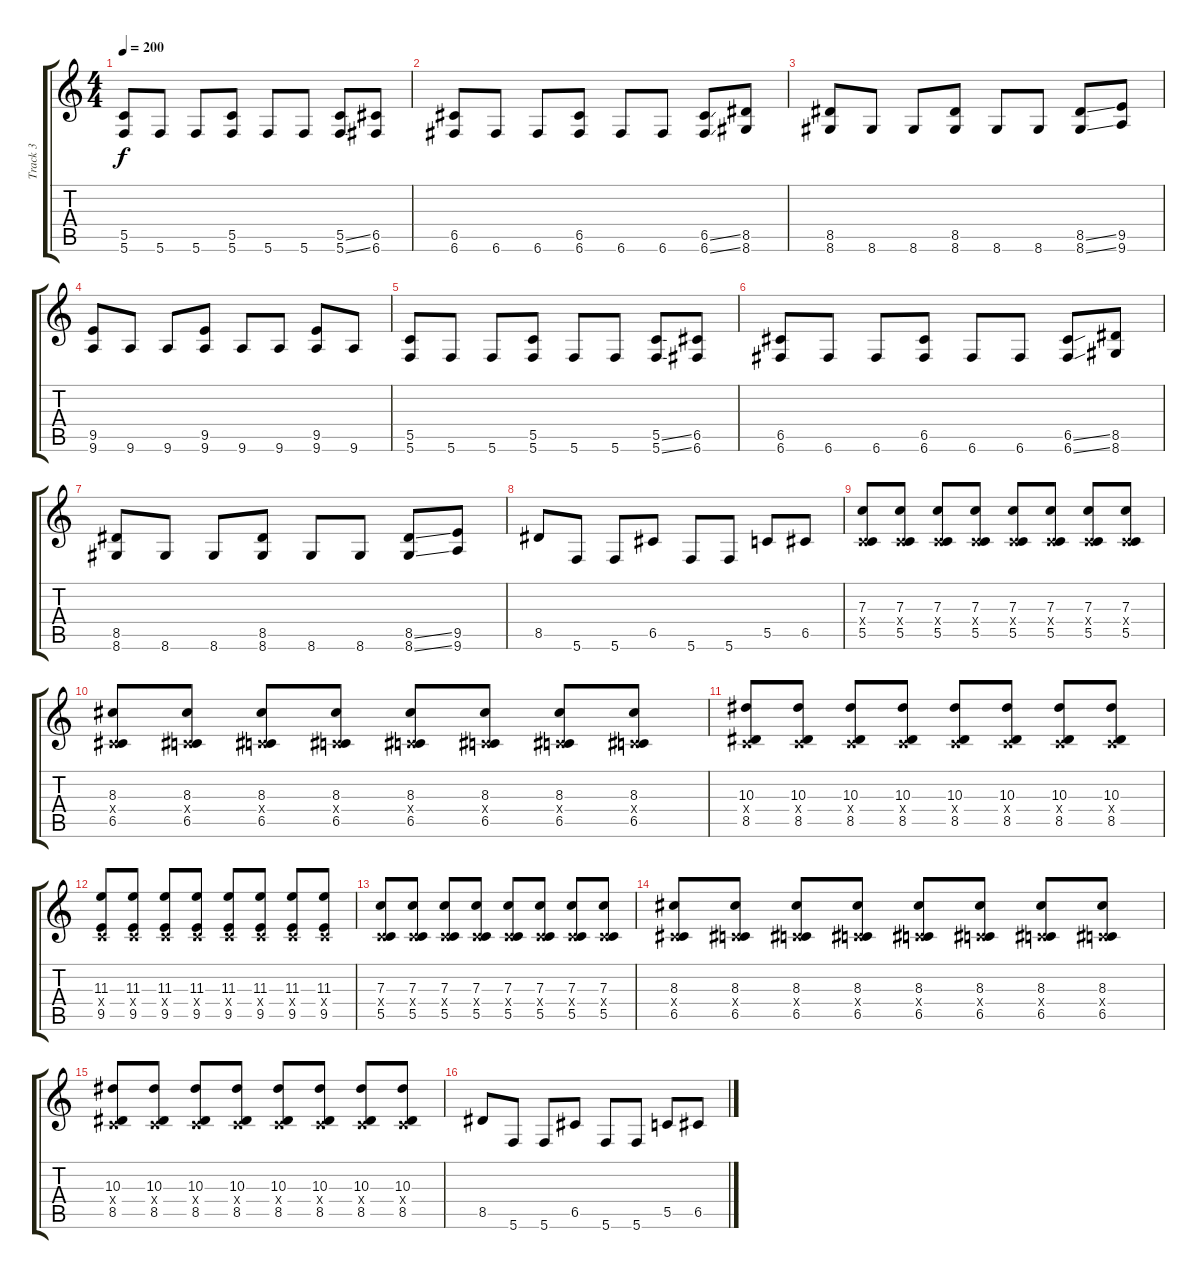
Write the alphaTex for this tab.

\track ("Track 3" "Track 3") {instrument distortionguitar}
\staff {score tabs}
\tuning (D4 A3 F3 C3 G2 C2) {hide}
\ts (4 4)
\tempo 200
\clef g2
\ks c
(5.5 5.6).8{dy f} 5.6.8 5.6.8 (5.5 5.6).8 5.6.8 5.6.8 (5.5{ss} 5.6{ss}).8 (6.5 6.6).8 |
(6.5 6.6).8 6.6.8 6.6.8 (6.5 6.6).8 6.6.8 6.6.8 (6.5{ss} 6.6{ss}).8 (8.5 8.6).8 |
(8.5 8.6).8 8.6.8 8.6.8 (8.5 8.6).8 8.6.8 8.6.8 (8.5{ss} 8.6{ss}).8 (9.5 9.6).8 |
(9.5 9.6).8 9.6.8 9.6.8 (9.5 9.6).8 9.6.8 9.6.8 (9.5 9.6).8 9.6.8 |
(5.5 5.6).8 5.6.8 5.6.8 (5.5 5.6).8 5.6.8 5.6.8 (5.5{ss} 5.6{ss}).8 (6.5 6.6).8 |
(6.5 6.6).8 6.6.8 6.6.8 (6.5 6.6).8 6.6.8 6.6.8 (6.5{ss} 6.6{ss}).8 (8.5 8.6).8 |
(8.5 8.6).8 8.6.8 8.6.8 (8.5 8.6).8 8.6.8 8.6.8 (8.5{ss} 8.6{ss}).8 (9.5 9.6).8 |
8.5.8 5.6.8 5.6.8 6.5.8 5.6.8 5.6.8 5.5.8 6.5.8 |
(7.3 0.4{x} 5.5).8 (7.3 0.4{x} 5.5).8 (7.3 0.4{x} 5.5).8 (7.3 0.4{x} 5.5).8 (7.3 0.4{x} 5.5).8 (7.3 0.4{x} 5.5).8 (7.3 0.4{x} 5.5).8 (7.3 0.4{x} 5.5).8 |
(8.3 0.4{x} 6.5).8 (8.3 0.4{x} 6.5).8 (8.3 0.4{x} 6.5).8 (8.3 0.4{x} 6.5).8 (8.3 0.4{x} 6.5).8 (8.3 0.4{x} 6.5).8 (8.3 0.4{x} 6.5).8 (8.3 0.4{x} 6.5).8 |
(10.3 0.4{x} 8.5).8 (10.3 0.4{x} 8.5).8 (10.3 0.4{x} 8.5).8 (10.3 0.4{x} 8.5).8 (10.3 0.4{x} 8.5).8 (10.3 0.4{x} 8.5).8 (10.3 0.4{x} 8.5).8 (10.3 0.4{x} 8.5).8 |
(11.3 0.4{x} 9.5).8 (11.3 0.4{x} 9.5).8 (11.3 0.4{x} 9.5).8 (11.3 0.4{x} 9.5).8 (11.3 0.4{x} 9.5).8 (11.3 0.4{x} 9.5).8 (11.3 0.4{x} 9.5).8 (11.3 0.4{x} 9.5).8 |
(7.3 0.4{x} 5.5).8 (7.3 0.4{x} 5.5).8 (7.3 0.4{x} 5.5).8 (7.3 0.4{x} 5.5).8 (7.3 0.4{x} 5.5).8 (7.3 0.4{x} 5.5).8 (7.3 0.4{x} 5.5).8 (7.3 0.4{x} 5.5).8 |
(8.3 0.4{x} 6.5).8 (8.3 0.4{x} 6.5).8 (8.3 0.4{x} 6.5).8 (8.3 0.4{x} 6.5).8 (8.3 0.4{x} 6.5).8 (8.3 0.4{x} 6.5).8 (8.3 0.4{x} 6.5).8 (8.3 0.4{x} 6.5).8 |
(10.3 0.4{x} 8.5).8 (10.3 0.4{x} 8.5).8 (10.3 0.4{x} 8.5).8 (10.3 0.4{x} 8.5).8 (10.3 0.4{x} 8.5).8 (10.3 0.4{x} 8.5).8 (10.3 0.4{x} 8.5).8 (10.3 0.4{x} 8.5).8 |
8.5.8 5.6.8 5.6.8 6.5.8 5.6.8 5.6.8 5.5.8 6.5.8
